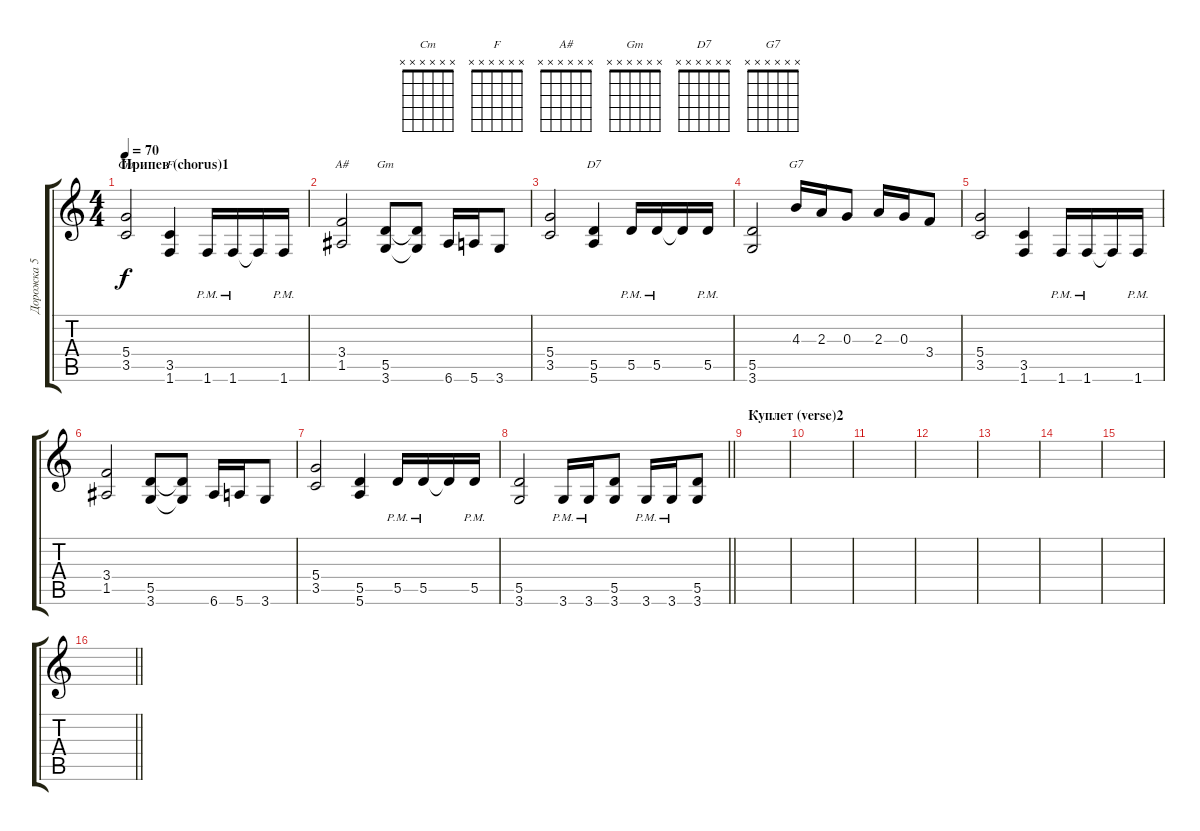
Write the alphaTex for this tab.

\track ("Дорожка 5" "Дорожка 5") {instrument overdrivenguitar}
\staff {score tabs}
\tuning (E4 B3 G3 D3 A2 E2) {hide}
\chord ("Cm" x x x x x x)
\chord ("F" x x x x x x)
\chord ("A#" x x x x x x)
\chord ("Gm" x x x x x x)
\chord ("D7" x x x x x x)
\chord ("G7" x x x x x x)
\ts (4 4)
\section ("" "Припев (chorus)1")
\tempo 70
\clef g2
\ks c
(5.4 3.5).2{ch "Cm" dy f} (3.5 1.6).4{ch "F"} 1.6{pm}.16 1.6{pm}.16 1.6{t}.16 1.6{pm}.16 |
(3.4 1.5).2{ch "A#"} (5.5 3.6).8{ch "Gm"} (5.5{t} 3.6{t}).8 6.6.16 5.6.16 3.6.8 |
(5.4 3.5).2 (5.5 5.6).4{ch "D7"} 5.5{pm}.16 5.5{pm}.16 5.5{t}.16 5.5{pm}.16 |
(5.5 3.6).2 4.3.16{ch "G7"} 2.3.16 0.3.8 2.3.16 0.3.16 3.4.8 |
(5.4 3.5).2 (3.5 1.6).4 1.6{pm}.16 1.6{pm}.16 1.6{t}.16 1.6{pm}.16 |
(3.4 1.5).2 (5.5 3.6).8 (5.5{t} 3.6{t}).8 6.6.16 5.6.16 3.6.8 |
(5.4 3.5).2 (5.5 5.6).4 5.5{pm}.16 5.5{pm}.16 5.5{t}.16 5.5{pm}.16 |
\barLineRight lightlight
(5.5 3.6).2 3.6{pm}.16 3.6{pm}.16 (5.5 3.6).8 3.6{pm}.16 3.6{pm}.16 (5.5 3.6).8 |
\section ("" "Куплет (verse)2")
|
|
|
|
|
|
|
\barLineRight lightlight
